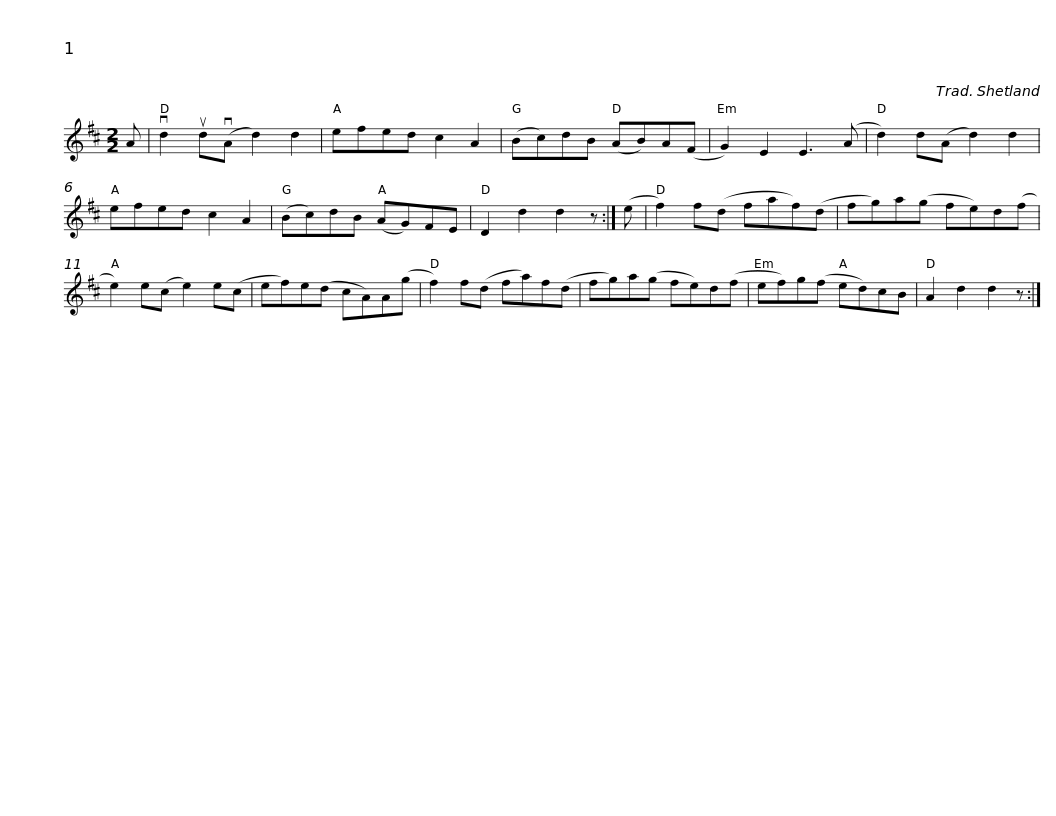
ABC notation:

X:1
L:1/8
M:2/2
I:linebreak $
K:D
V:1 treble
V:1
 A | vd2 ud(vA d2) d2 | efed c2 A2 | (Bc)dB (AB)A(F | G2) E2 E3 (A | %5
 d2) d(A d2) d2 | efed c2 A2 |$ (Bc)dB (AG)FE | D2 d2 d2 z :| (e | %10
 f2) f(d faf)(d | fg)a(g fe)d(f | e2) e(c e2) e(c | ef)e(d cA)A(g |$ f2) f(d fa)f(d | %15
 fg)a(g fe)d(f | ef)g(f ed)cB | A2 d2 d2 z :| %18
